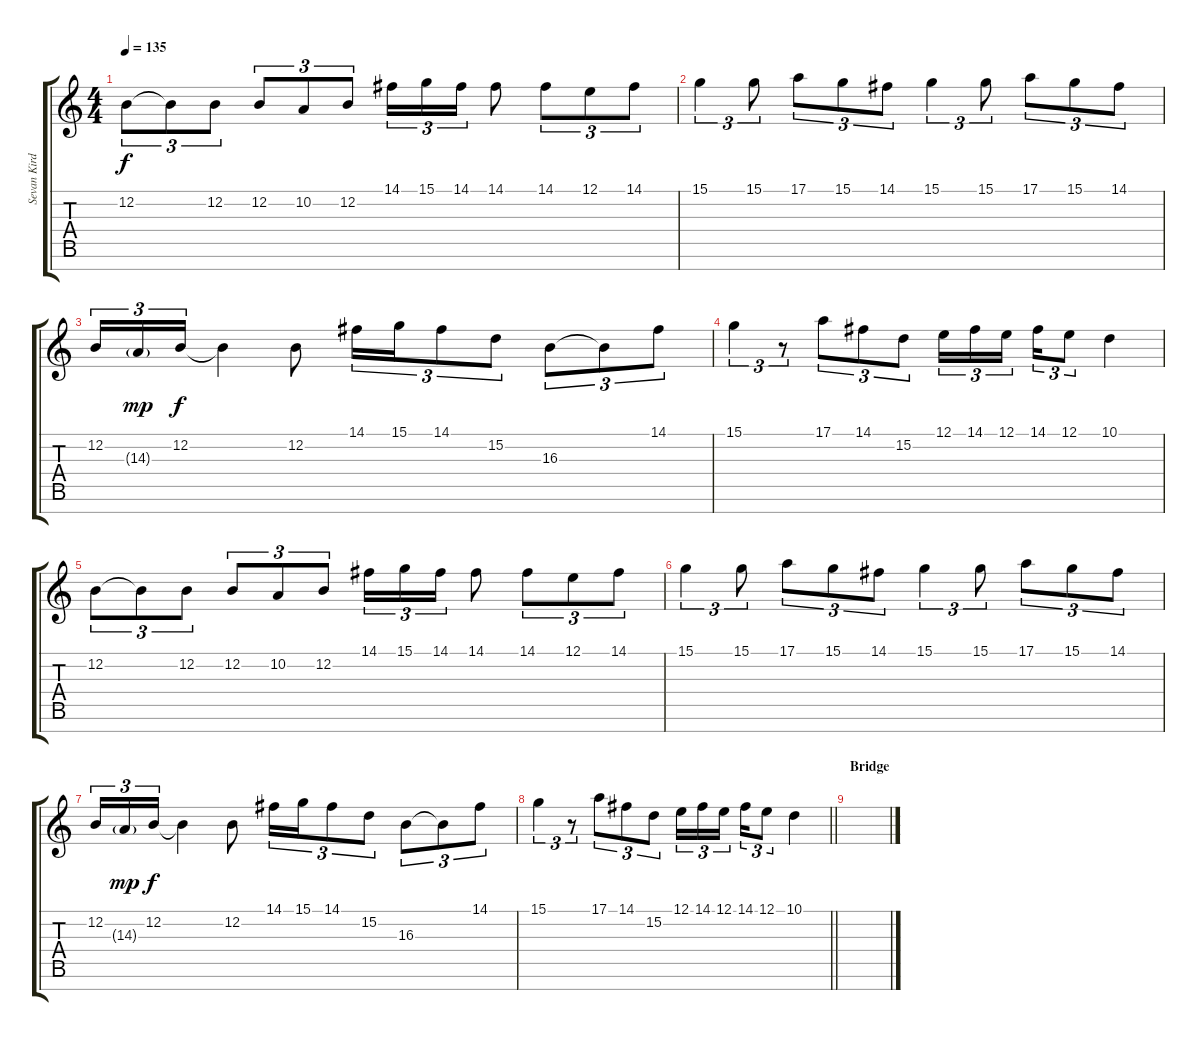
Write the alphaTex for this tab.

\track ("Sevan Kirder" "Sevan Kird") {instrument flute}
\staff {score tabs}
\tuning (E4 B3 G3 D3 A2 E2 B1) {hide}
\ts (4 4)
\tempo 135
\clef g2
\ks c
12.2.8{tu (3 2) dy f} 12.2{t}.8{tu (3 2)} 12.2.8{tu (3 2)} 12.2.8{tu (3 2)} 10.2.8{tu (3 2)} 12.2.8{tu (3 2)} 14.1.16{tu (3 2)} 15.1.16{tu (3 2)} 14.1.16{tu (3 2)} 14.1.8 14.1.8{tu (3 2)} 12.1.8{tu (3 2)} 14.1.8{tu (3 2)} |
15.1.4{tu (3 2)} 15.1.8{tu (3 2)} 17.1.8{tu (3 2)} 15.1.8{tu (3 2)} 14.1.8{tu (3 2)} 15.1.4{tu (3 2)} 15.1.8{tu (3 2)} 17.1.8{tu (3 2)} 15.1.8{tu (3 2)} 14.1.8{tu (3 2)} |
12.2.16{tu (3 2)} 14.3{g}.16{tu (3 2) dy mp} 12.2.16{tu (3 2) dy f} 12.2{t}.4 12.2.8 14.1.16{tu (3 2)} 15.1.16{tu (3 2)} 14.1.8{tu (3 2)} 15.2.8{tu (3 2)} 16.3.8{tu (3 2)} 16.3{t}.8{tu (3 2)} 14.1.8{tu (3 2)} |
15.1.4{tu (3 2)} r.8{tu (3 2)} 17.1.8{tu (3 2)} 14.1.8{tu (3 2)} 15.2.8{tu (3 2)} 12.1.16{tu (3 2)} 14.1.16{tu (3 2)} 12.1.16{tu (3 2) beam splitsecondary} 14.1.16{tu (3 2)} 12.1.8{tu (3 2)} 10.1.4 |
12.2.8{tu (3 2)} 12.2{t}.8{tu (3 2)} 12.2.8{tu (3 2)} 12.2.8{tu (3 2)} 10.2.8{tu (3 2)} 12.2.8{tu (3 2)} 14.1.16{tu (3 2)} 15.1.16{tu (3 2)} 14.1.16{tu (3 2)} 14.1.8 14.1.8{tu (3 2)} 12.1.8{tu (3 2)} 14.1.8{tu (3 2)} |
15.1.4{tu (3 2)} 15.1.8{tu (3 2)} 17.1.8{tu (3 2)} 15.1.8{tu (3 2)} 14.1.8{tu (3 2)} 15.1.4{tu (3 2)} 15.1.8{tu (3 2)} 17.1.8{tu (3 2)} 15.1.8{tu (3 2)} 14.1.8{tu (3 2)} |
12.2.16{tu (3 2)} 14.3{g}.16{tu (3 2) dy mp} 12.2.16{tu (3 2) dy f} 12.2{t}.4 12.2.8 14.1.16{tu (3 2)} 15.1.16{tu (3 2)} 14.1.8{tu (3 2)} 15.2.8{tu (3 2)} 16.3.8{tu (3 2)} 16.3{t}.8{tu (3 2)} 14.1.8{tu (3 2)} |
\barLineRight lightlight
15.1.4{tu (3 2)} r.8{tu (3 2)} 17.1.8{tu (3 2)} 14.1.8{tu (3 2)} 15.2.8{tu (3 2)} 12.1.16{tu (3 2)} 14.1.16{tu (3 2)} 12.1.16{tu (3 2) beam splitsecondary} 14.1.16{tu (3 2)} 12.1.8{tu (3 2)} 10.1.4 |
\section ("" "Bridge")
